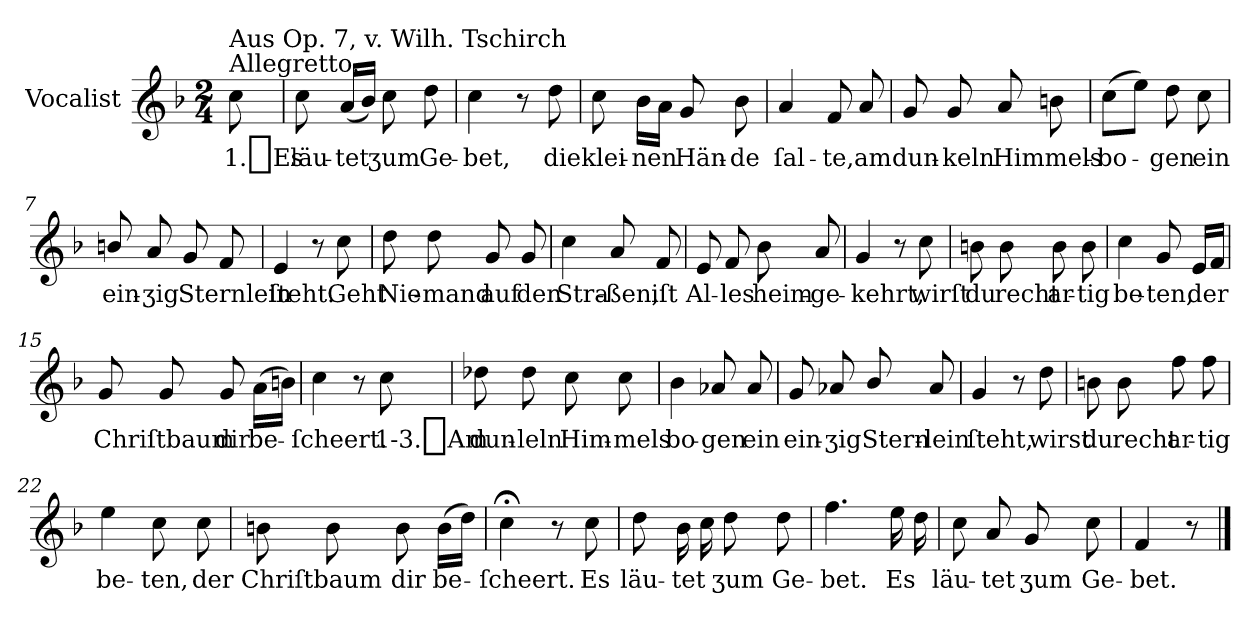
**kern	**text
*part1	*part1
*staff1	*staff1
*I"Vocalist	*
*k[b-]	*
*F:	*
*M2/4	*
=	=
!LO:TX:a:t=Allegretto.	!
!LO:TX:a:t=Aus Op. 7, v. Wilh. Tschirch	!
8cc	1._Es
=1	=1
8cc	läu-
(16aLL	-tet
16b-JJ)	.
8cc	ʒum
8dd	Ge-
=2	=2
4cc	-bet,
8r	.
8dd	die
=3	=3
8cc	klei-
16b-\LL	-nen
16aJJ	.
8g	Hän-
8b-	-de
=4	=4
4a	ſal-
8f	-te,
8a	am
=5	=5
8g	dun-
8g	-keln
8a	Himmels-
8bn	.
=6	=6
(8ccL	-bo-
8eeJ)	.
8dd	-gen
8cc	ein
=7	=7
8bn/	ein-
8a	-ʒig
8g	Sternlein
8f	.
=8	=8
4e	ſteht.
8r	.
8cc	Geht
=9	=9
8dd	Nie-
8dd	-mand
8g	auf
8g	den
=10	=10
4cc	Stra-
8a	-ßen,
8f	iſt
=11	=11
8e	Al-
8f	-les
8b-	heim-
8a	-ge-
=12	=12
4g	-kehrt,
8r	.
8cc	wirſt
=13	=13
8bn	du
8b	recht
8b	ar-
8b	-tig
=14	=14
4cc	be-
8g	-ten,
16eLL	der
16fJJ	.
=15	=15
8g	Chriſtbaum
8g	.
8g	dir
(16a\LL	be-
16bnJJ)	.
=16	=16
4cc	-ſcheert.
8r	.
8cc	1-3._Am
=17	=17
8dd-X	dun-
8dd-	-leln
8cc	Him-
8cc	-mels
=18	=18
4b-	bo-
8a-X	-gen
8a-	ein
=19	=19
8g	ein-
8a-X	-ʒig
8b-/	Stern-
8a-	-lein
=20	=20
4g	ſteht,
8r	.
8dd	wirst
=21	=21
8bn	du
8b	recht
8ff	ar-
8ff	-tig
=22	=22
4ee	be-
8cc	-ten,
8cc	der
=23	=23
8bn	Chriſtbaum
8b	.
8b	dir
(16bLL	be-
16ddJJ)	.
=24	=24
4cc;<	-ſcheert.
8r	.
8cc	Es
=25	=25
8dd	läu-
16b-	-tet
16cc	.
8dd	ʒum
8dd	Ge-
=26	=26
4.ff	-bet.
16ee	Es
16dd	.
=27	=27
8cc	läu-
8a	-tet
8g	ʒum
8cc	Ge-
=28	=28
4f	-bet.
8r	.
==	==
*-	*-
